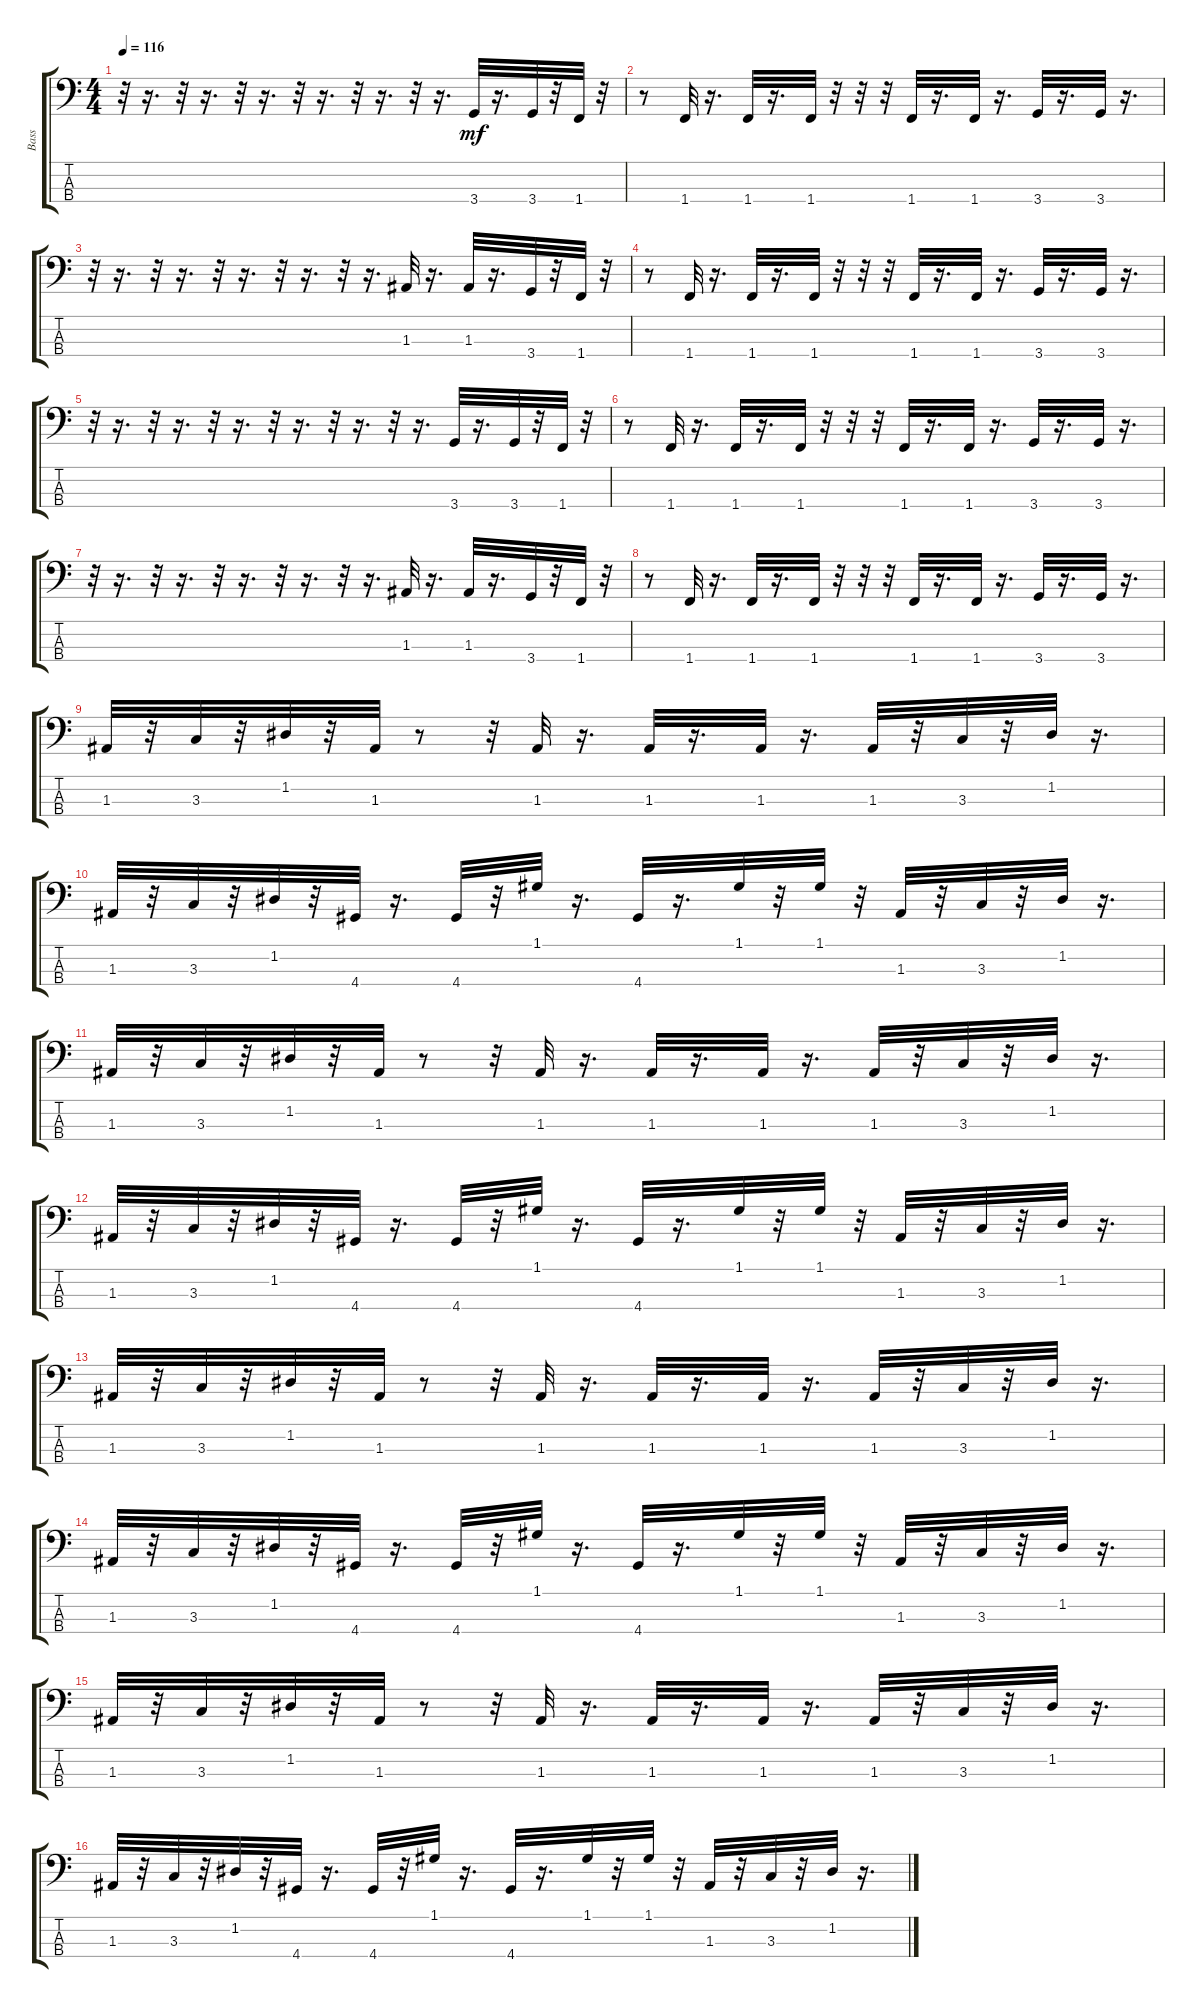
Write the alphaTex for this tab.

\track ("Bass" "Bass") {instrument synthbass1}
\staff {score tabs}
\tuning (G2 D2 A1 E1) {hide}
\ts (4 4)
\tempo 116
\clef f4
\ks c
r.32{dy mf} r.16{d} r.32 r.16{d} r.32 r.16{d} r.32 r.16{d} r.32 r.16{d} r.32 r.16{d} 3.4.32 r.16{d} 3.4.32 r.32 1.4.32 r.32 |
r.8 1.4.32 r.16{d} 1.4.32 r.16{d} 1.4.32 r.32 r.32 r.32 1.4.32 r.16{d} 1.4.32 r.16{d} 3.4.32 r.16{d} 3.4.32 r.16{d} |
r.32 r.16{d} r.32 r.16{d} r.32 r.16{d} r.32 r.16{d} r.32 r.16{d} 1.3.32 r.16{d} 1.3.32 r.16{d} 3.4.32 r.32 1.4.32 r.32 |
r.8 1.4.32 r.16{d} 1.4.32 r.16{d} 1.4.32 r.32 r.32 r.32 1.4.32 r.16{d} 1.4.32 r.16{d} 3.4.32 r.16{d} 3.4.32 r.16{d} |
r.32 r.16{d} r.32 r.16{d} r.32 r.16{d} r.32 r.16{d} r.32 r.16{d} r.32 r.16{d} 3.4.32 r.16{d} 3.4.32 r.32 1.4.32 r.32 |
r.8 1.4.32 r.16{d} 1.4.32 r.16{d} 1.4.32 r.32 r.32 r.32 1.4.32 r.16{d} 1.4.32 r.16{d} 3.4.32 r.16{d} 3.4.32 r.16{d} |
r.32 r.16{d} r.32 r.16{d} r.32 r.16{d} r.32 r.16{d} r.32 r.16{d} 1.3.32 r.16{d} 1.3.32 r.16{d} 3.4.32 r.32 1.4.32 r.32 |
r.8 1.4.32 r.16{d} 1.4.32 r.16{d} 1.4.32 r.32 r.32 r.32 1.4.32 r.16{d} 1.4.32 r.16{d} 3.4.32 r.16{d} 3.4.32 r.16{d} |
1.3.32 r.32 3.3.32 r.32 1.2.32 r.32 1.3.32 r.8 r.32 1.3.32 r.16{d} 1.3.32 r.16{d} 1.3.32 r.16{d} 1.3.32 r.32 3.3.32 r.32 1.2.32 r.16{d} |
1.3.32 r.32 3.3.32 r.32 1.2.32 r.32 4.4.32 r.16{d} 4.4.32 r.32 1.1.32 r.16{d} 4.4.32 r.16{d} 1.1.32 r.32 1.1.32 r.32 1.3.32 r.32 3.3.32 r.32 1.2.32 r.16{d} |
1.3.32 r.32 3.3.32 r.32 1.2.32 r.32 1.3.32 r.8 r.32 1.3.32 r.16{d} 1.3.32 r.16{d} 1.3.32 r.16{d} 1.3.32 r.32 3.3.32 r.32 1.2.32 r.16{d} |
1.3.32 r.32 3.3.32 r.32 1.2.32 r.32 4.4.32 r.16{d} 4.4.32 r.32 1.1.32 r.16{d} 4.4.32 r.16{d} 1.1.32 r.32 1.1.32 r.32 1.3.32 r.32 3.3.32 r.32 1.2.32 r.16{d} |
1.3.32 r.32 3.3.32 r.32 1.2.32 r.32 1.3.32 r.8 r.32 1.3.32 r.16{d} 1.3.32 r.16{d} 1.3.32 r.16{d} 1.3.32 r.32 3.3.32 r.32 1.2.32 r.16{d} |
1.3.32 r.32 3.3.32 r.32 1.2.32 r.32 4.4.32 r.16{d} 4.4.32 r.32 1.1.32 r.16{d} 4.4.32 r.16{d} 1.1.32 r.32 1.1.32 r.32 1.3.32 r.32 3.3.32 r.32 1.2.32 r.16{d} |
1.3.32 r.32 3.3.32 r.32 1.2.32 r.32 1.3.32 r.8 r.32 1.3.32 r.16{d} 1.3.32 r.16{d} 1.3.32 r.16{d} 1.3.32 r.32 3.3.32 r.32 1.2.32 r.16{d} |
1.3.32 r.32 3.3.32 r.32 1.2.32 r.32 4.4.32 r.16{d} 4.4.32 r.32 1.1.32 r.16{d} 4.4.32 r.16{d} 1.1.32 r.32 1.1.32 r.32 1.3.32 r.32 3.3.32 r.32 1.2.32 r.16{d}
